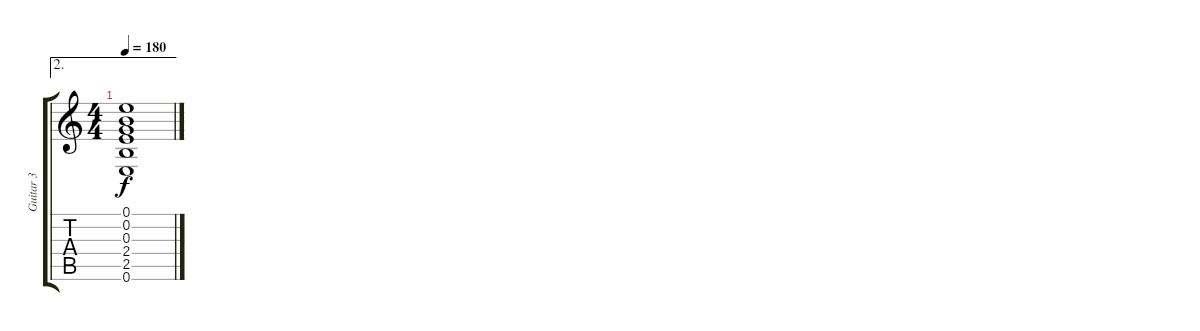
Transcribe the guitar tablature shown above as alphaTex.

\track ("Guitar 3" "Guitar 3") {instrument electricguitarclean}
\staff {score tabs}
\tuning (E4 B3 G3 D3 A2 E2) {hide}
\ae 2
\ts (4 4)
\tempo 180
\clef g2
\ks c
(0.1 0.2 0.3 2.4 2.5 0.6).1{dy f}
